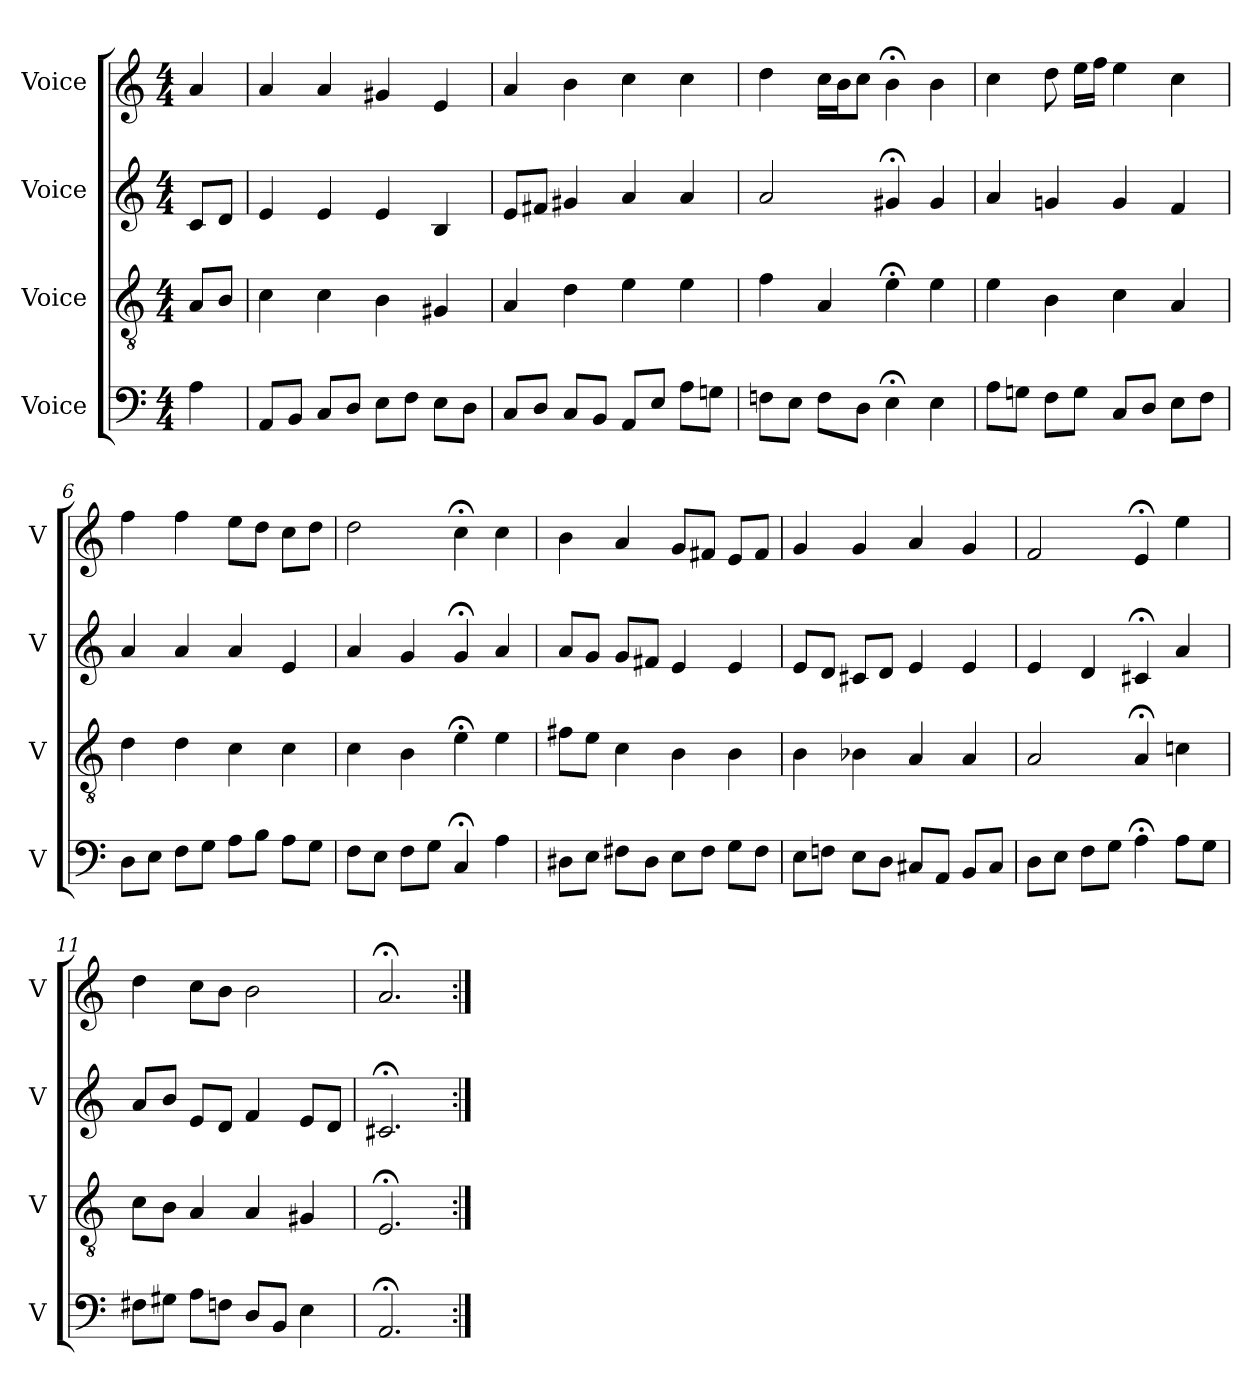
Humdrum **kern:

**kern	**kern	**kern	**kern
*part4	*part3	*part2	*part1
*staff4	*staff3	*staff2	*staff1
*I"Voice	*I"Voice	*I"Voice	*I"Voice
*I'V	*I'V	*I'V	*I'V
*clefF4	*clefGv2	*clefG2	*clefG2
*k[]	*k[]	*k[]	*k[]
*M4/4	*M4/4	*M4/4	*M4/4
=	=	=	=
4A	8AL	8cL	4a
.	8BJ	8dJ	.
=2	=2	=2	=2
8AAL	4c	4e	4a
8BBJ	.	.	.
8CL	4c	4e	4a
8DJ	.	.	.
8EL	4B	4e	4g#X
8FJ	.	.	.
8EL	4G#X	4B	4e
8DJ	.	.	.
=3	=3	=3	=3
8CL	4A	8eL	4a
8DJ	.	8f#XJ	.
8CL	4d	4g#X	4b
8BBJ	.	.	.
8AAL	4e	4a	4cc
8EJ	.	.	.
8AL	4e	4a	4cc
8GnJ	.	.	.
=4	=4	=4	=4
8FnL	4f	2a	4dd
8EJ	.	.	.
8FL	4A	.	16ccLL
.	.	.	16bJ
8DJ	.	.	8ccJ
4E;<	4e;<	4g#X;<	4b;<
4E	4e	4g#	4b
=5	=5	=5	=5
8AL	4e	4a	4cc
8GnJ	.	.	.
8FL	4B	4gn	8dd
8GJ	.	.	16eeLL
.	.	.	16ffJJ
8CL	4c	4g	4ee
8DJ	.	.	.
8EL	4A	4f	4cc
8FJ	.	.	.
=6	=6	=6	=6
8DL	4d	4a	4ff
8EJ	.	.	.
8FL	4d	4a	4ff
8GJ	.	.	.
8AL	4c	4a	8eeL
8BJ	.	.	8ddJ
8AL	4c	4e	8ccL
8GJ	.	.	8ddJ
=7	=7	=7	=7
8FL	4c	4a	2dd
8EJ	.	.	.
8FL	4B	4g	.
8GJ	.	.	.
4C;<	4e;<	4g;<	4cc;<
4A	4e	4a	4cc
=8	=8	=8	=8
8D#XL	8f#XL	8aL	4b
8EJ	8eJ	8gJ	.
8F#XL	4c	8gL	4a
8D#J	.	8f#XJ	.
8EL	4B	4e	8gL
8F#J	.	.	8f#XJ
8GL	4B	4e	8eL
8F#J	.	.	8f#J
=9	=9	=9	=9
8EL	4B	8eL	4g
8FnJ	.	8dJ	.
8EL	4B-X	8c#XL	4g
8DJ	.	8dJ	.
8C#XL	4A	4e	4a
8AAJ	.	.	.
8BBL	4A	4e	4g
8C#J	.	.	.
=10	=10	=10	=10
8DL	2A	4e	2f
8EJ	.	.	.
8FL	.	4d	.
8GJ	.	.	.
4A;<	4A;<	4c#X;<	4e;<
8AL	4cn	4a	4ee
8GJ	.	.	.
=11	=11	=11	=11
8F#XL	8cL	8aL	4dd
8G#XJ	8BJ	8bJ	.
8AL	4A	8eL	8ccL
8FnJ	.	8dJ	8bJ
8DL	4A	4f	2b
8BBJ	.	.	.
4E	4G#X	8eL	.
.	.	8dJ	.
=12	=12	=12	=12
2.AA;<	2.E;<	2.c#X;<	2.a;<
=:|!	=:|!	=:|!	=:|!
*-	*-	*-	*-
